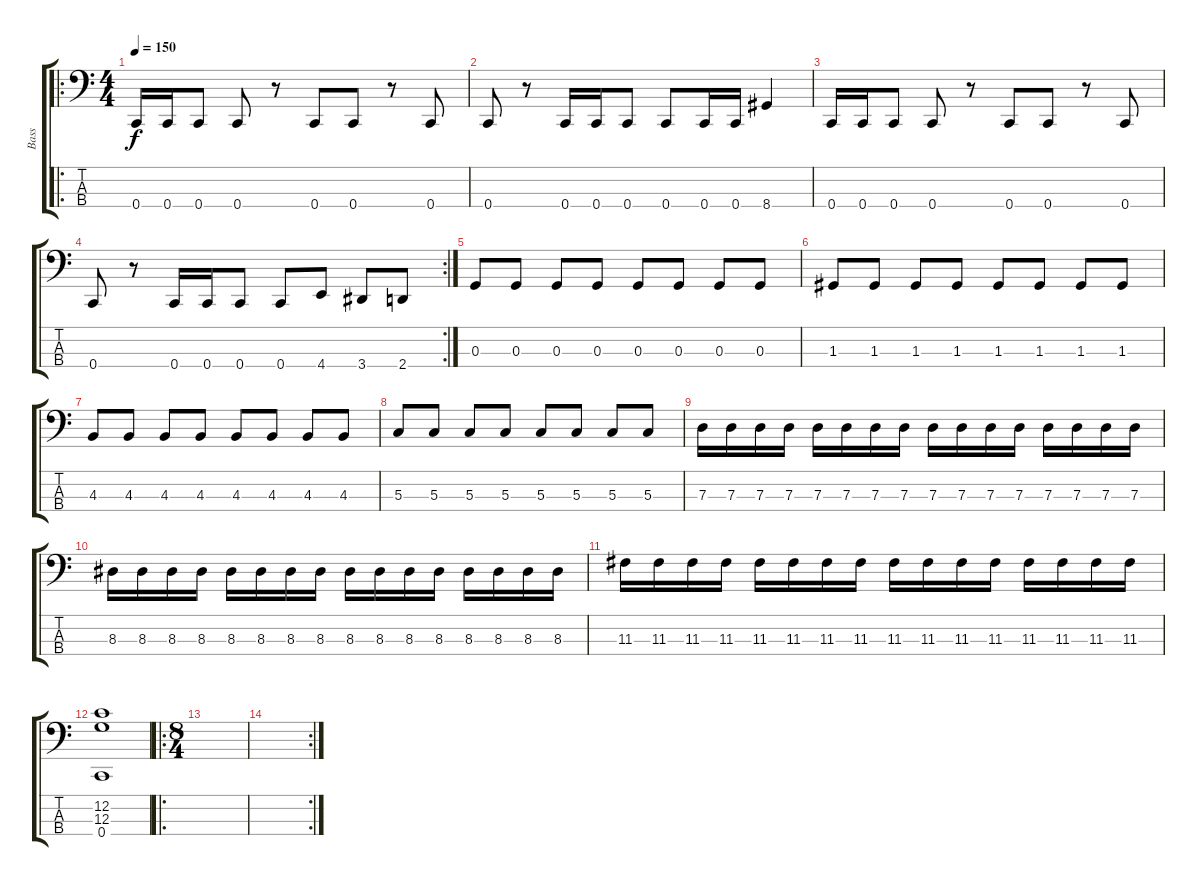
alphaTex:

\track ("Bass" "Bass") {instrument electricbasspick}
\staff {score tabs}
\tuning (F2 C2 G1 C1) {hide}
\ro
\ts (4 4)
\tempo 150
\clef f4
\ks c
0.4.16{dy f} 0.4.16 0.4.8 0.4.8 r.8 0.4.8 0.4.8 r.8 0.4.8 |
0.4.8 r.8 0.4.16 0.4.16 0.4.8 0.4.8 0.4.16 0.4.16 8.4.4 |
0.4.16 0.4.16 0.4.8 0.4.8 r.8 0.4.8 0.4.8 r.8 0.4.8 |
\rc 2
0.4.8 r.8 0.4.16 0.4.16 0.4.8 0.4.8 4.4.8 3.4.8 2.4.8 |
0.3.8 0.3.8 0.3.8 0.3.8 0.3.8 0.3.8 0.3.8 0.3.8 |
1.3.8 1.3.8 1.3.8 1.3.8 1.3.8 1.3.8 1.3.8 1.3.8 |
4.3.8 4.3.8 4.3.8 4.3.8 4.3.8 4.3.8 4.3.8 4.3.8 |
5.3.8 5.3.8 5.3.8 5.3.8 5.3.8 5.3.8 5.3.8 5.3.8 |
7.3.16 7.3.16 7.3.16 7.3.16 7.3.16 7.3.16 7.3.16 7.3.16 7.3.16 7.3.16 7.3.16 7.3.16 7.3.16 7.3.16 7.3.16 7.3.16 |
8.3.16 8.3.16 8.3.16 8.3.16 8.3.16 8.3.16 8.3.16 8.3.16 8.3.16 8.3.16 8.3.16 8.3.16 8.3.16 8.3.16 8.3.16 8.3.16 |
11.3.16 11.3.16 11.3.16 11.3.16 11.3.16 11.3.16 11.3.16 11.3.16 11.3.16 11.3.16 11.3.16 11.3.16 11.3.16 11.3.16 11.3.16 11.3.16 |
(12.2 12.3 0.4).1 |
\ro
\ts (8 4)
|
\rc 2
